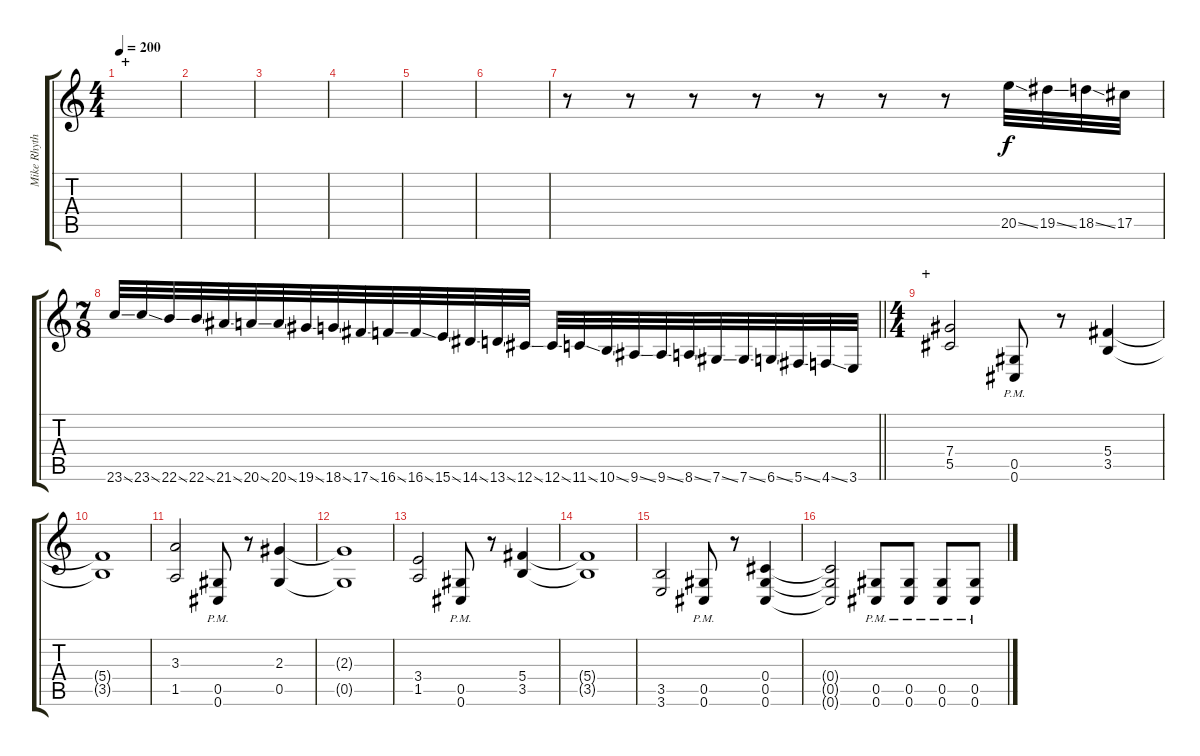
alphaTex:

\track ("Mike Rhythm" "Mike Rhyth") {instrument distortionguitar}
\staff {score tabs}
\tuning (Eb4 Bb3 Gb3 Db3 Ab2 Db2) {hide}
\ts (4 4)
\section ("" "+")
\tempo 200
\clef g2
\ks c
|
|
|
|
|
|
r.8 r.8 r.8 r.8 r.8 r.8 r.8 20.5{ss}.32 19.5{ss}.32 18.5{ss}.32 17.5.32 |
\ts (7 8)
\barLineRight lightlight
23.6{ss}.32 23.6{ss}.32 22.6{ss}.32 22.6{ss}.32 21.6{ss}.32 20.6{ss}.32 20.6{ss}.32 19.6{ss}.32 18.6{ss}.32 17.6{ss}.32 16.6{ss}.32 16.6{ss}.32 15.6{ss}.32 14.6{ss}.32 13.6{ss}.32 12.6{ss}.32 12.6{ss}.32 11.6{ss}.32 10.6{ss}.32 9.6{ss}.32 9.6{ss}.32 8.6{ss}.32 7.6{ss}.32 7.6{ss}.32 6.6{ss}.32 5.6{ss}.32 4.6{ss}.32 3.6.32 |
\ts (4 4)
\section ("" "+")
(7.4 5.5).2 (0.5{pm} 0.6{pm}).8 r.8 (5.4 3.5).4 |
(5.4{t} 3.5{t}).1 |
(3.3 1.5).2 (0.5{pm} 0.6{pm}).8 r.8 (2.3 0.5).4 |
(2.3{t} 0.5{t}).1 |
(3.4 1.5).2 (0.5{pm} 0.6{pm}).8 r.8 (5.4 3.5).4 |
(5.4{t} 3.5{t}).1 |
(3.5 3.6).2 (0.5{pm} 0.6{pm}).8 r.8 (0.4 0.5 0.6).4 |
(0.4{t} 0.5{t} 0.6{t}).2 (0.5{pm} 0.6{pm}).8 (0.5{pm} 0.6{pm}).8 (0.5{pm} 0.6{pm}).8 (0.5{pm} 0.6{pm}).8
